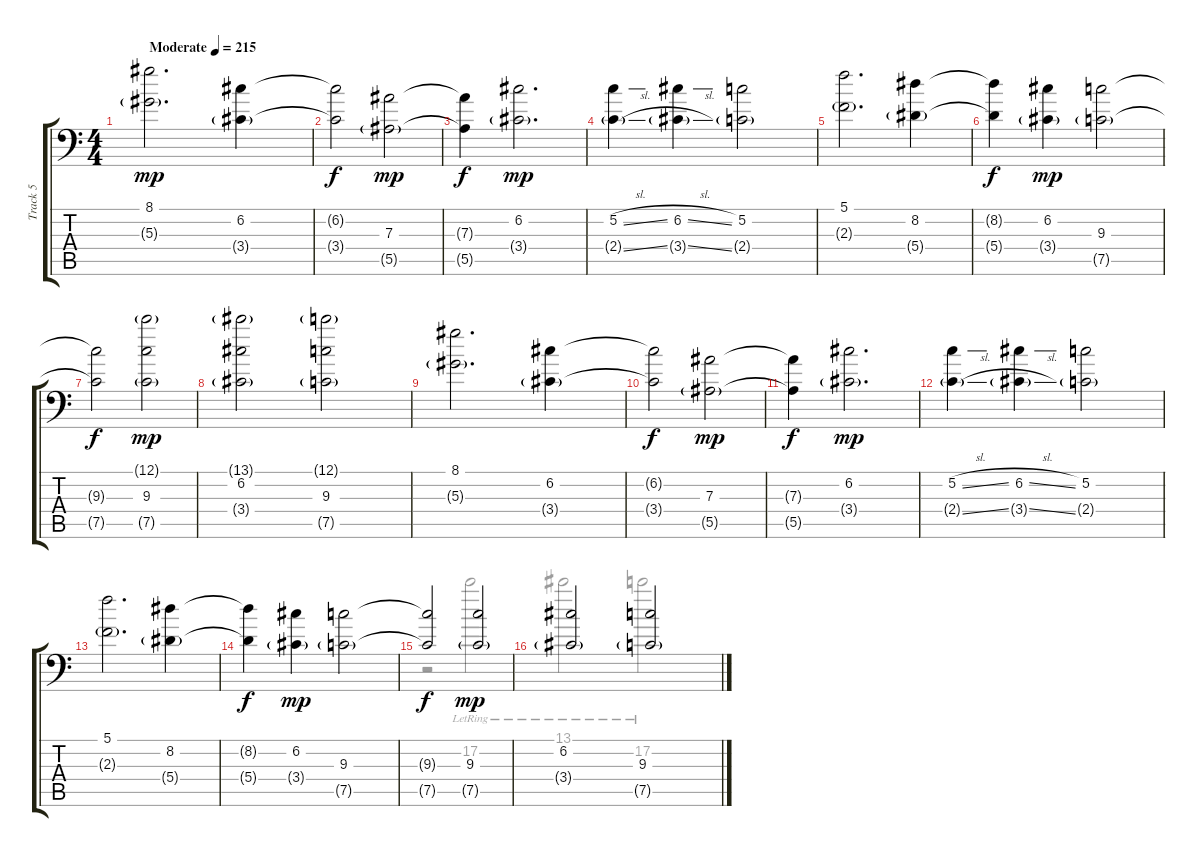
\track ("Track 5" "Track 5") {instrument overdrivenguitar}
\staff {score tabs}
\tuning (C4 G3 Eb3 Bb2 F2 Bb1) {hide}
\voice
\ts (4 4)
\tempo (215 "Moderate")
\clef f4
\ks c
(8.1 5.3{g}).2{d dy mp instrument overdrivenguitar} (6.2 3.4{g}).4 |
(6.2{t} 3.4{t}).2{dy f} (7.3 5.5{g}).2{dy mp} |
(7.3{t} 5.5{t}).4{dy f} (6.2 3.4{g}).2{d dy mp} |
(5.2{sl} 2.4{sl g}).4 (6.2{sl} 3.4{sl g}).4 (5.2 2.4{g}).2 |
(5.1 2.3{g}).2{d} (8.2 5.4{g}).4 |
(8.2{t} 5.4{t}).4{dy f} (6.2 3.4{g}).4{dy mp} (9.3 7.5{g}).2 |
(9.3{t} 7.5{t}).2{dy f} (12.1{g} 9.3 7.5{g}).2{dy mp} |
(13.1{g} 6.2 3.4{g}).2 (12.1{g} 9.3 7.5{g}).2 |
(8.1 5.3{g}).2{d} (6.2 3.4{g}).4 |
(6.2{t} 3.4{t}).2{dy f} (7.3 5.5{g}).2{dy mp} |
(7.3{t} 5.5{t}).4{dy f} (6.2 3.4{g}).2{d dy mp} |
(5.2{sl} 2.4{sl g}).4 (6.2{sl} 3.4{sl g}).4 (5.2 2.4{g}).2 |
(5.1 2.3{g}).2{d} (8.2 5.4{g}).4 |
(8.2{t} 5.4{t}).4{dy f} (6.2 3.4{g}).4{dy mp} (9.3 7.5{g}).2 |
(9.3{t} 7.5{t}).2{dy f} (9.3 7.5{g}).2{dy mp} |
(6.2 3.4{g}).2 (9.3 7.5{g}).2
\voice
\clef f4
\ottava regular
\simile none
\ks c
|
|
|
|
|
|
|
|
|
|
|
|
|
|
r.2 17.2{lr}.2 |
13.1{lr}.2 17.2{lr}.2
